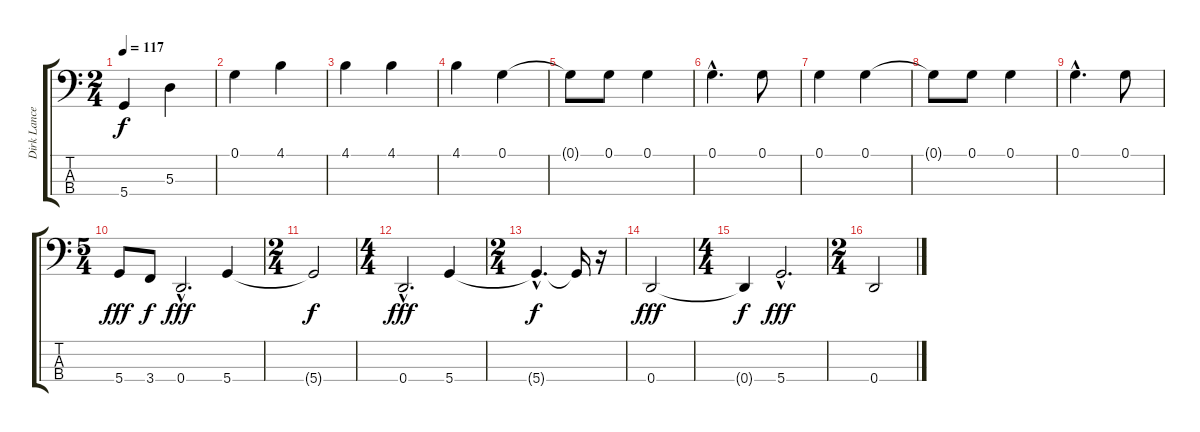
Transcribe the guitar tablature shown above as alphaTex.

\track ("Dirk Lance-bass" "Dirk Lance") {instrument electricbassfinger}
\staff {score tabs}
\tuning (G2 D2 A1 D1) {hide}
\ts (2 4)
\tempo 117
\clef f4
\ks c
5.4{t}.4{dy f} 5.3.4 |
0.1.4 4.1.4 |
4.1.4 4.1.4 |
4.1.4 0.1.4 |
0.1{t}.8 0.1.8 0.1.4 |
0.1{hac}.4{d} 0.1.8 |
0.1.4 0.1.4 |
0.1{t}.8 0.1.8 0.1.4 |
0.1{hac}.4{d} 0.1.8 |
\ts (5 4)
5.4.8{dy fff} 3.4.8{dy f} 0.4{hac}.2{d dy fff} 5.4.4 |
\ts (2 4)
5.4{t}.2{dy f} |
\ts (4 4)
0.4{hac}.2{d dy fff} 5.4.4 |
\ts (2 4)
5.4{hac t}.4{d dy f} 5.4{t}.16 r.16 |
0.4.2{dy fff} |
\ts (4 4)
0.4{t}.4{dy f} 5.4{hac}.2{d dy fff} |
\ts (2 4)
0.4.2
